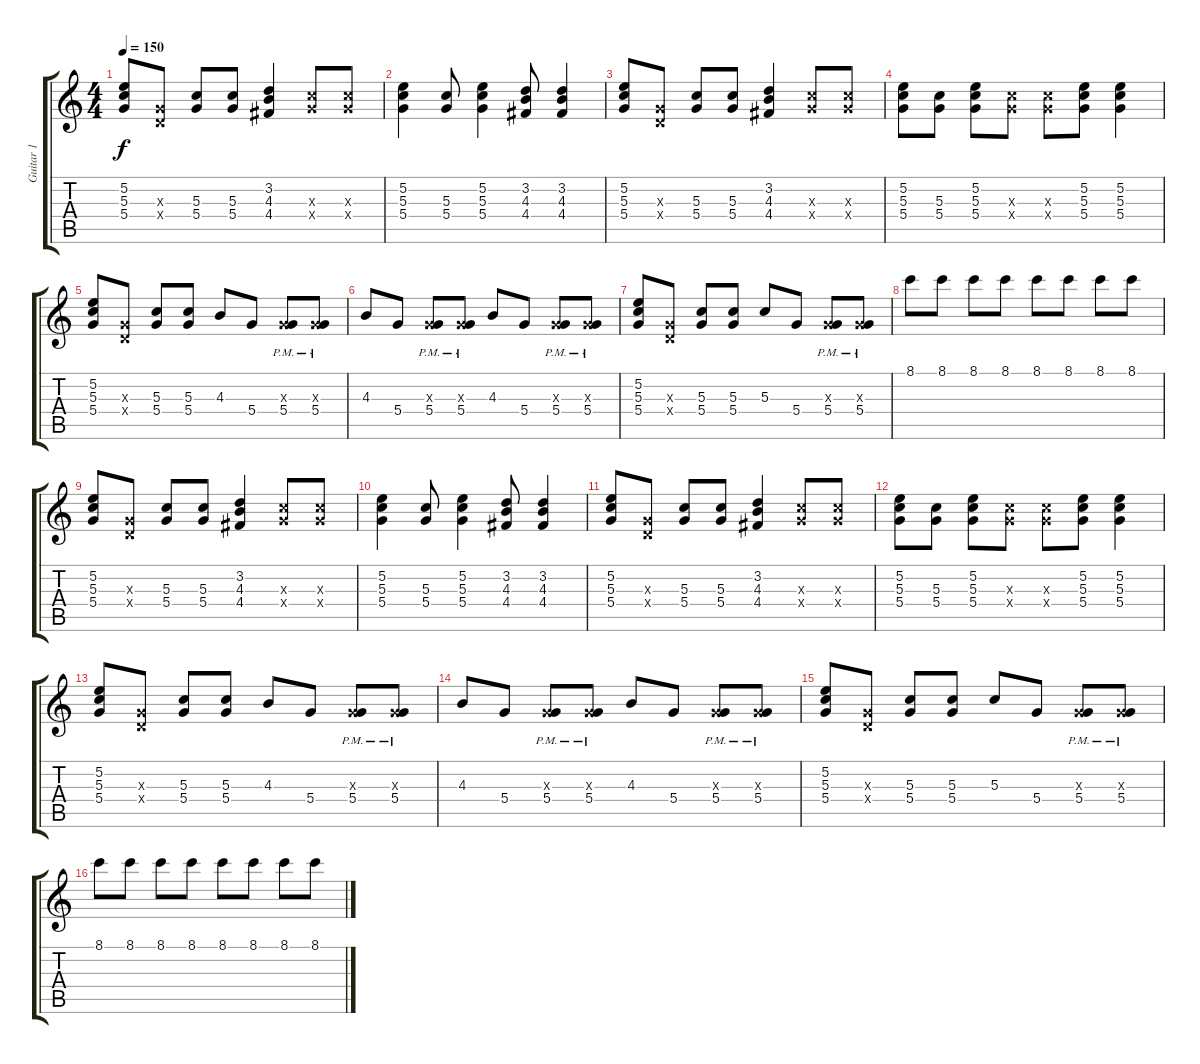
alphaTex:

\track ("Guitar 1" "Guitar 1") {instrument electricguitarclean}
\staff {score tabs}
\tuning (E4 B3 G3 D3 A2 E2) {hide}
\ts (4 4)
\tempo 150
\clef g2
\ks c
(5.2 5.3 5.4).8{dy f volume 10 instrument overdrivenguitar} (0.3{x} 0.4{x}).8 (5.3 5.4).8 (5.3 5.4).8 (3.2 4.3 4.4).4 (5.3{x} 5.4{x}).8 (5.3{x} 5.4{x}).8 |
(5.2 5.3 5.4).4 (5.3 5.4).8 (5.2 5.3 5.4).4 (3.2 4.3 4.4).8 (3.2 4.3 4.4).4 |
(5.2 5.3 5.4).8 (0.3{x} 0.4{x}).8 (5.3 5.4).8 (5.3 5.4).8 (3.2 4.3 4.4).4 (5.3{x} 5.4{x}).8 (5.3{x} 5.4{x}).8 |
(5.2 5.3 5.4).8 (5.3 5.4).8 (5.2 5.3 5.4).8 (5.3{x} 5.4{x}).8 (5.3{x} 5.4{x}).8 (5.2 5.3 5.4).8 (5.2 5.3 5.4).4 |
(5.2 5.3 5.4).8 (0.3{x} 0.4{x}).8 (5.3 5.4).8 (5.3 5.4).8 4.3.8 5.4.8 (0.3{x} 5.4{pm}).8 (0.3{x} 5.4{pm}).8 |
4.3.8 5.4.8 (0.3{x} 5.4{pm}).8 (0.3{x} 5.4{pm}).8 4.3.8 5.4.8 (0.3{x} 5.4{pm}).8 (0.3{x} 5.4{pm}).8 |
(5.2 5.3 5.4).8 (0.3{x} 0.4{x}).8 (5.3 5.4).8 (5.3 5.4).8 5.3.8 5.4.8 (0.3{x} 5.4{pm}).8 (0.3{x} 5.4{pm}).8 |
8.1.8 8.1.8 8.1.8 8.1.8 8.1.8 8.1.8 8.1.8 8.1.8 |
(5.2 5.3 5.4).8{volume 5 instrument overdrivenguitar} (0.3{x} 0.4{x}).8 (5.3 5.4).8 (5.3 5.4).8 (3.2 4.3 4.4).4 (5.3{x} 5.4{x}).8 (5.3{x} 5.4{x}).8 |
(5.2 5.3 5.4).4 (5.3 5.4).8 (5.2 5.3 5.4).4 (3.2 4.3 4.4).8 (3.2 4.3 4.4).4 |
(5.2 5.3 5.4).8 (0.3{x} 0.4{x}).8 (5.3 5.4).8 (5.3 5.4).8 (3.2 4.3 4.4).4 (5.3{x} 5.4{x}).8 (5.3{x} 5.4{x}).8 |
(5.2 5.3 5.4).8 (5.3 5.4).8 (5.2 5.3 5.4).8 (5.3{x} 5.4{x}).8 (5.3{x} 5.4{x}).8 (5.2 5.3 5.4).8 (5.2 5.3 5.4).4 |
(5.2 5.3 5.4).8{volume 0} (0.3{x} 0.4{x}).8 (5.3 5.4).8 (5.3 5.4).8 4.3.8 5.4.8 (0.3{x} 5.4{pm}).8 (0.3{x} 5.4{pm}).8 |
4.3.8 5.4.8 (0.3{x} 5.4{pm}).8 (0.3{x} 5.4{pm}).8 4.3.8 5.4.8 (0.3{x} 5.4{pm}).8 (0.3{x} 5.4{pm}).8 |
(5.2 5.3 5.4).8 (0.3{x} 0.4{x}).8 (5.3 5.4).8 (5.3 5.4).8 5.3.8 5.4.8 (0.3{x} 5.4{pm}).8 (0.3{x} 5.4{pm}).8 |
8.1.8 8.1.8 8.1.8 8.1.8 8.1.8 8.1.8 8.1.8 8.1.8
